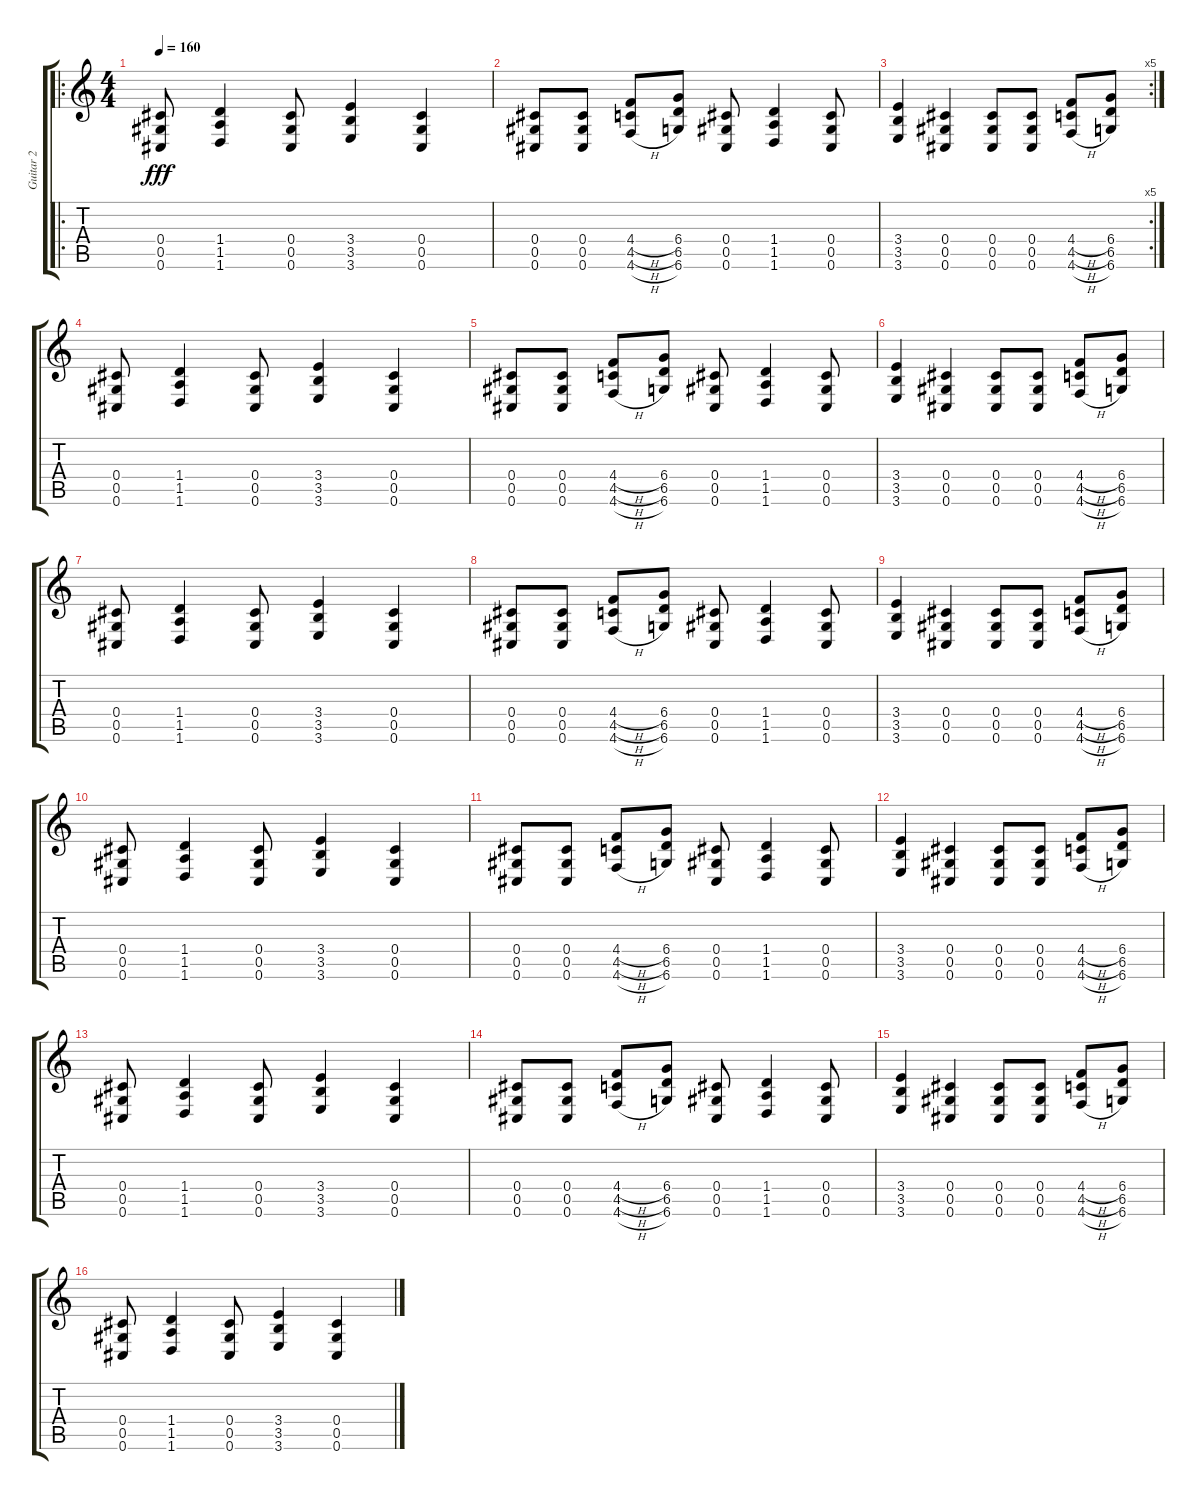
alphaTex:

\track ("Guitar 2" "Guitar 2") {instrument distortionguitar}
\staff {score tabs}
\tuning (Eb4 Bb3 Gb3 Db3 Ab2 Db2) {hide}
\ro
\ts (4 4)
\tempo 160
\clef g2
\ks c
(0.4 0.5 0.6).8{dy fff} (1.4 1.5 1.6).4 (0.4 0.5 0.6).8 (3.4 3.5 3.6).4 (0.4 0.5 0.6).4 |
(0.4 0.5 0.6).8 (0.4 0.5 0.6).8 (4.4{h} 4.5{h} 4.6{h}).8 (6.4 6.5 6.6).8 (0.4 0.5 0.6).8 (1.4 1.5 1.6).4 (0.4 0.5 0.6).8 |
\rc 5
(3.4 3.5 3.6).4 (0.4 0.5 0.6).4 (0.4 0.5 0.6).8 (0.4 0.5 0.6).8 (4.4{h} 4.5{h} 4.6{h}).8 (6.4 6.5 6.6).8 |
(0.4 0.5 0.6).8 (1.4 1.5 1.6).4 (0.4 0.5 0.6).8 (3.4 3.5 3.6).4 (0.4 0.5 0.6).4 |
(0.4 0.5 0.6).8 (0.4 0.5 0.6).8 (4.4{h} 4.5{h} 4.6{h}).8 (6.4 6.5 6.6).8 (0.4 0.5 0.6).8 (1.4 1.5 1.6).4 (0.4 0.5 0.6).8 |
(3.4 3.5 3.6).4 (0.4 0.5 0.6).4 (0.4 0.5 0.6).8 (0.4 0.5 0.6).8 (4.4{h} 4.5{h} 4.6{h}).8 (6.4 6.5 6.6).8 |
(0.4 0.5 0.6).8 (1.4 1.5 1.6).4 (0.4 0.5 0.6).8 (3.4 3.5 3.6).4 (0.4 0.5 0.6).4 |
(0.4 0.5 0.6).8 (0.4 0.5 0.6).8 (4.4{h} 4.5{h} 4.6{h}).8 (6.4 6.5 6.6).8 (0.4 0.5 0.6).8 (1.4 1.5 1.6).4 (0.4 0.5 0.6).8 |
(3.4 3.5 3.6).4 (0.4 0.5 0.6).4 (0.4 0.5 0.6).8 (0.4 0.5 0.6).8 (4.4{h} 4.5{h} 4.6{h}).8 (6.4 6.5 6.6).8 |
(0.4 0.5 0.6).8 (1.4 1.5 1.6).4 (0.4 0.5 0.6).8 (3.4 3.5 3.6).4 (0.4 0.5 0.6).4 |
(0.4 0.5 0.6).8 (0.4 0.5 0.6).8 (4.4{h} 4.5{h} 4.6{h}).8 (6.4 6.5 6.6).8 (0.4 0.5 0.6).8 (1.4 1.5 1.6).4 (0.4 0.5 0.6).8 |
(3.4 3.5 3.6).4 (0.4 0.5 0.6).4 (0.4 0.5 0.6).8 (0.4 0.5 0.6).8 (4.4{h} 4.5{h} 4.6{h}).8 (6.4 6.5 6.6).8 |
(0.4 0.5 0.6).8 (1.4 1.5 1.6).4 (0.4 0.5 0.6).8 (3.4 3.5 3.6).4 (0.4 0.5 0.6).4 |
(0.4 0.5 0.6).8 (0.4 0.5 0.6).8 (4.4{h} 4.5{h} 4.6{h}).8 (6.4 6.5 6.6).8 (0.4 0.5 0.6).8 (1.4 1.5 1.6).4 (0.4 0.5 0.6).8 |
(3.4 3.5 3.6).4 (0.4 0.5 0.6).4 (0.4 0.5 0.6).8 (0.4 0.5 0.6).8 (4.4{h} 4.5{h} 4.6{h}).8 (6.4 6.5 6.6).8 |
(0.4 0.5 0.6).8 (1.4 1.5 1.6).4 (0.4 0.5 0.6).8 (3.4 3.5 3.6).4 (0.4 0.5 0.6).4
